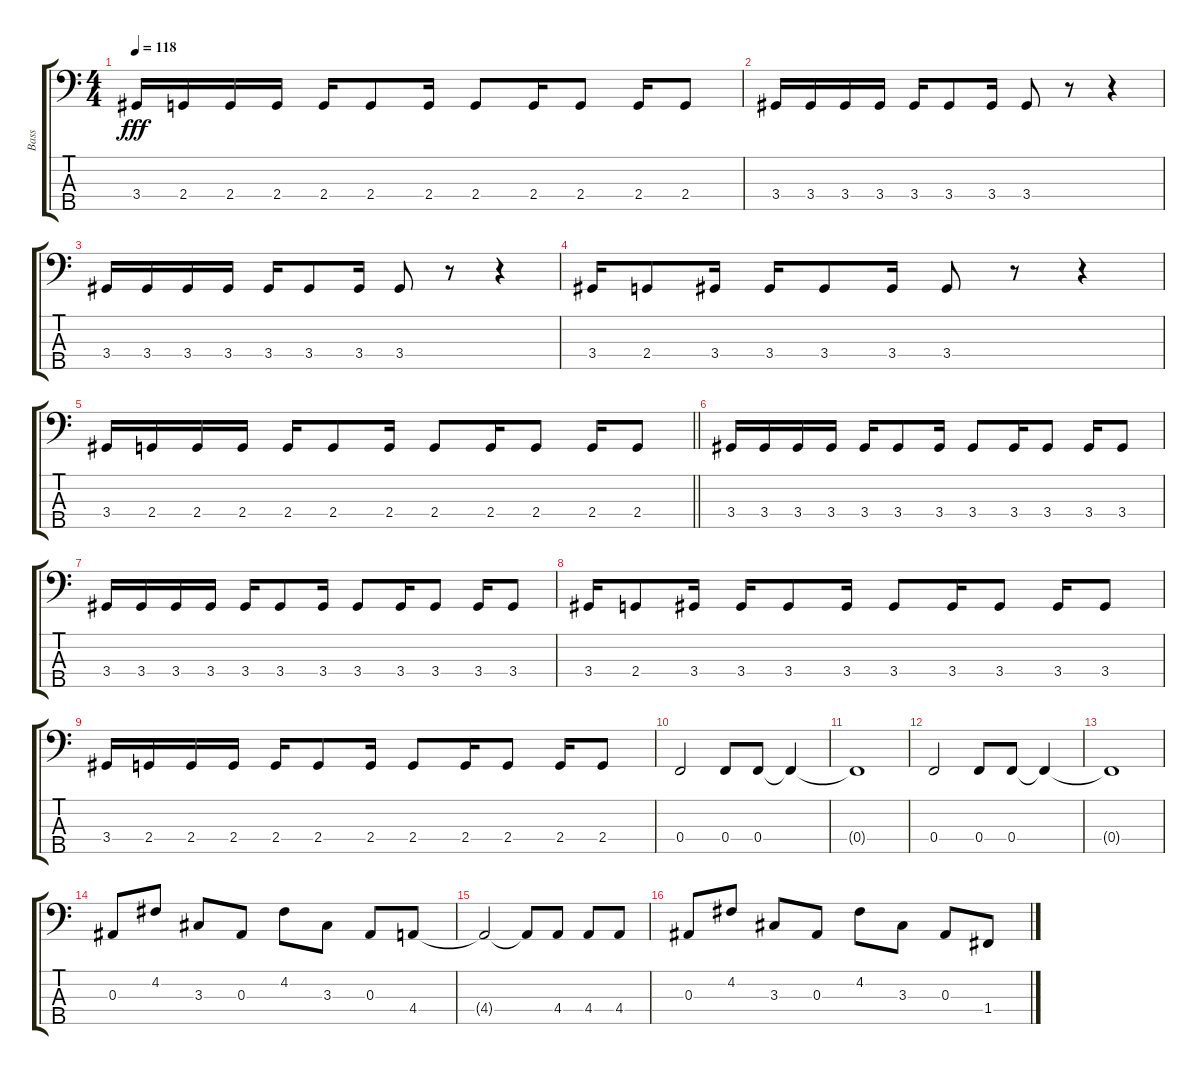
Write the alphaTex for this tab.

\track ("Bass" "Bass") {instrument electricbassfinger}
\staff {score tabs}
\tuning (G2 D2 Bb1 F1 Bb0) {hide}
\ts (4 4)
\tempo 118
\clef f4
\ks c
3.4.16{dy fff} 2.4.16 2.4.16 2.4.16 2.4.16 2.4.8 2.4.16 2.4.8 2.4.16 2.4.8 2.4.16 2.4.8 |
3.4.16 3.4.16 3.4.16 3.4.16 3.4.16 3.4.8 3.4.16 3.4.8 r.8 r.4 |
3.4.16 3.4.16 3.4.16 3.4.16 3.4.16 3.4.8 3.4.16 3.4.8 r.8 r.4 |
3.4.16 2.4.8 3.4.16 3.4.16 3.4.8 3.4.16 3.4.8 r.8 r.4 |
\barLineRight lightlight
3.4.16 2.4.16 2.4.16 2.4.16 2.4.16 2.4.8 2.4.16 2.4.8 2.4.16 2.4.8 2.4.16 2.4.8 |
3.4.16 3.4.16 3.4.16 3.4.16 3.4.16 3.4.8 3.4.16 3.4.8 3.4.16 3.4.8 3.4.16 3.4.8 |
3.4.16 3.4.16 3.4.16 3.4.16 3.4.16 3.4.8 3.4.16 3.4.8 3.4.16 3.4.8 3.4.16 3.4.8 |
3.4.16 2.4.8 3.4.16 3.4.16 3.4.8 3.4.16 3.4.8 3.4.16 3.4.8 3.4.16 3.4.8 |
3.4.16 2.4.16 2.4.16 2.4.16 2.4.16 2.4.8 2.4.16 2.4.8 2.4.16 2.4.8 2.4.16 2.4.8 |
0.4.2 0.4.8 0.4.8 0.4{t}.4 |
0.4{t}.1 |
0.4.2 0.4.8 0.4.8 0.4{t}.4 |
0.4{t}.1 |
0.3.8 4.2.8 3.3.8 0.3.8 4.2.8 3.3.8 0.3.8 4.4.8 |
4.4{t}.2 4.4{t}.8 4.4.8 4.4.8 4.4.8 |
0.3.8 4.2.8 3.3.8 0.3.8 4.2.8 3.3.8 0.3.8 1.4.8
